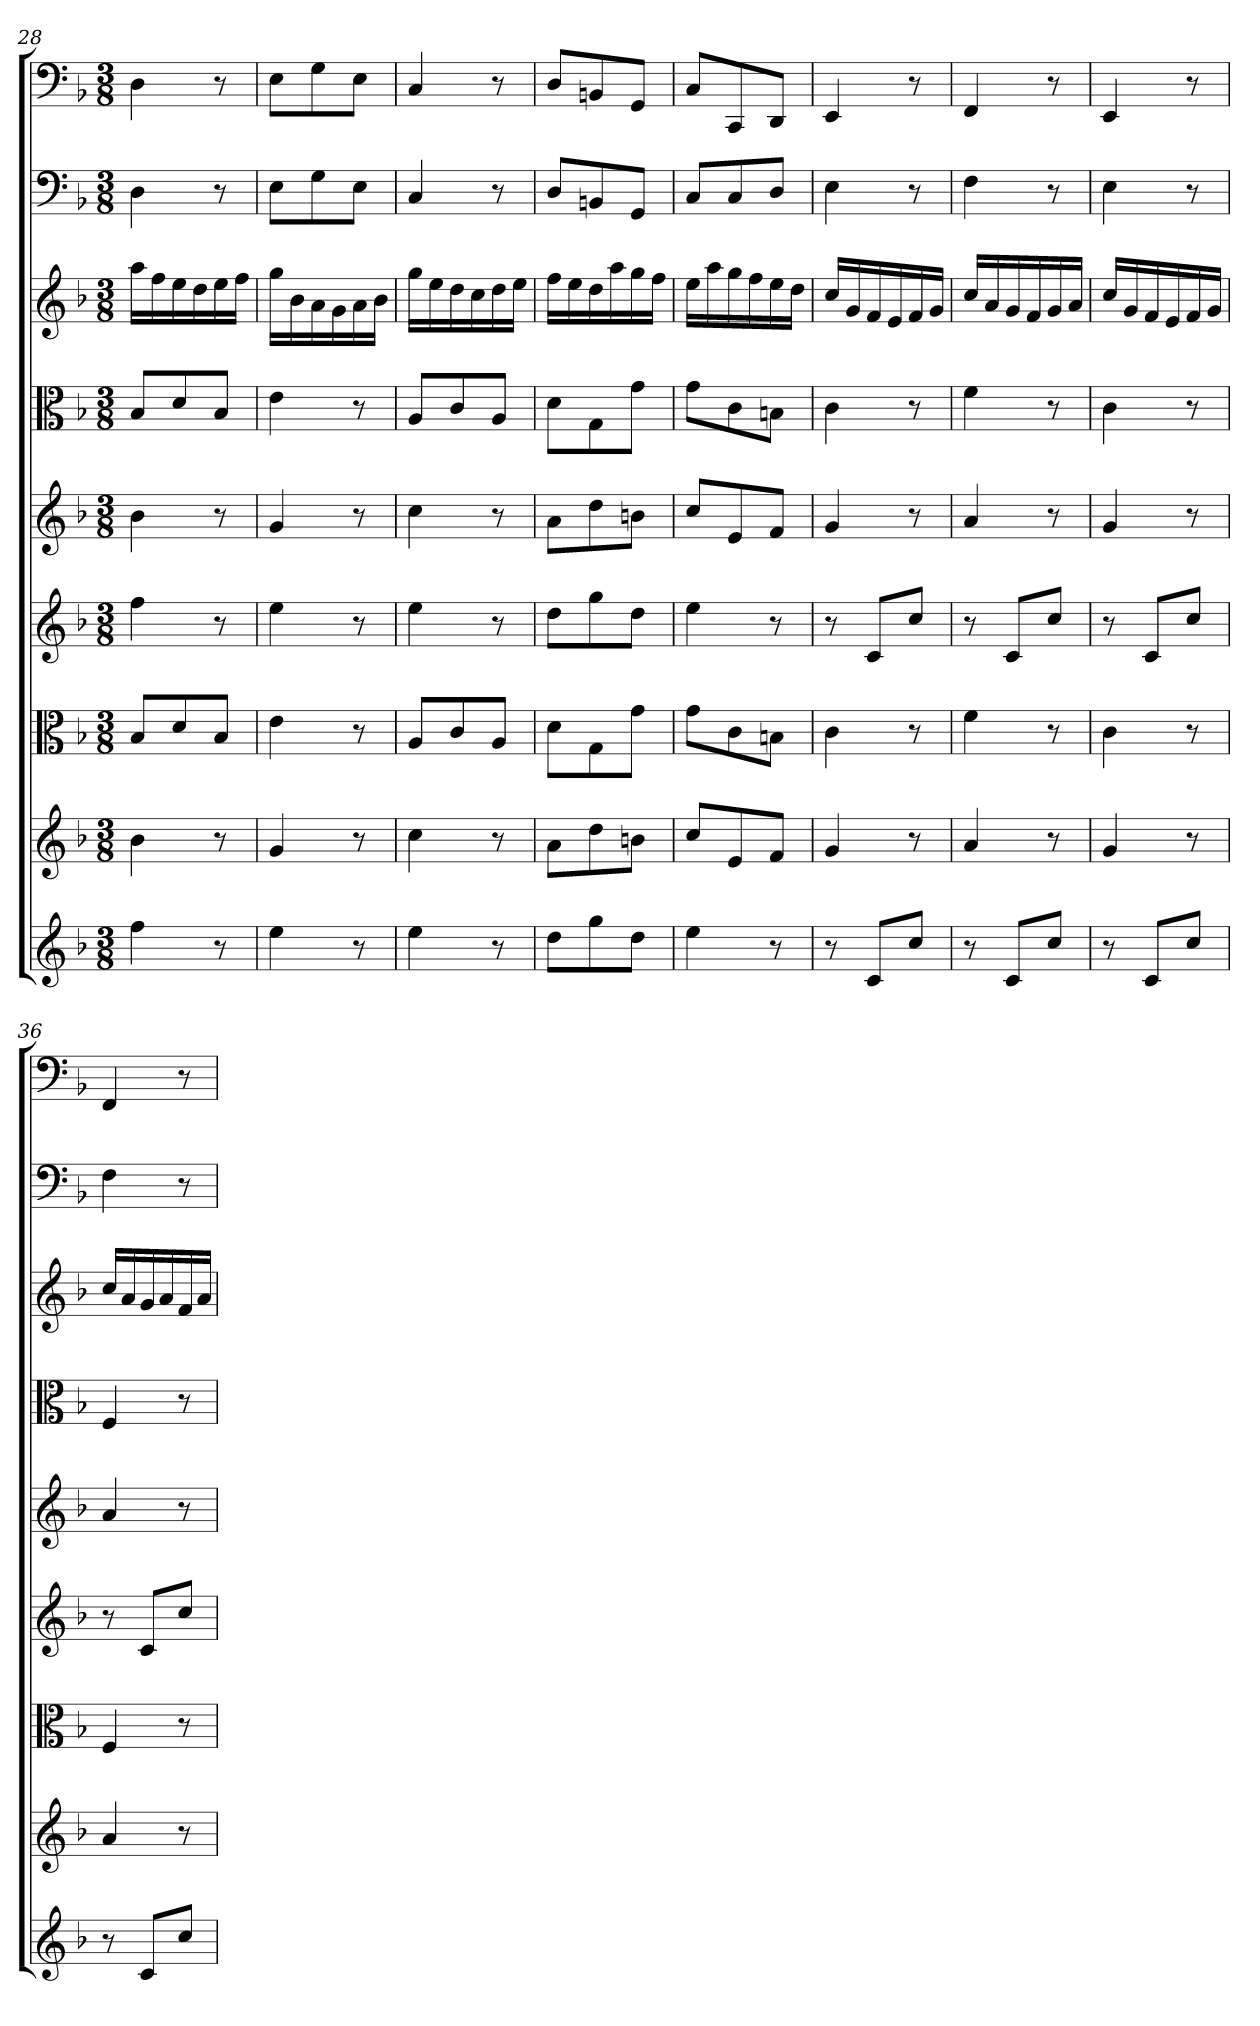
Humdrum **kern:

**kern	**kern	**kern	**kern	**kern	**kern	**kern	**kern	**kern
*part9	*part8	*part7	*part6	*part5	*part4	*part3	*part2	*part1
*staff9	*staff8	*staff7	*staff6	*staff5	*staff4	*staff3	*staff2	*staff1
*	*	*clefC3	*	*	*clefC3	*	*clefF4	*clefF4
*k[b-]	*k[b-]	*k[b-]	*k[b-]	*k[b-]	*k[b-]	*k[b-]	*k[b-]	*k[b-]
*d:	*d:	*d:	*d:	*d:	*d:	*d:	*d:	*d:
*M3/8	*M3/8	*M3/8	*M3/8	*M3/8	*M3/8	*M3/8	*M3/8	*M3/8
=28	=28	=28	=28	=28	=28	=28	=28	=28
4ff	4b-	8B-/L	4ff	4b-	8B-/L	16aaLL	4D	4D
.	.	.	.	.	.	16ff	.	.
.	.	8d/	.	.	8d/	16ee	.	.
.	.	.	.	.	.	16dd	.	.
8r	8r	8B-/J	8r	8r	8B-/J	16ee	8r	8r
.	.	.	.	.	.	16ffJJ	.	.
=29	=29	=29	=29	=29	=29	=29	=29	=29
4ee	4g	4e	4ee	4g	4e	16ggLL	8E\L	8E\L
.	.	.	.	.	.	16b-	.	.
.	.	.	.	.	.	16a	8G\	8G\
.	.	.	.	.	.	16g	.	.
8r	8r	8r	8r	8r	8r	16a	8E\J	8E\J
.	.	.	.	.	.	16b-JJ	.	.
=30	=30	=30	=30	=30	=30	=30	=30	=30
4ee	4cc	8A/L	4ee	4cc	8A/L	16ggLL	4C	4C
.	.	.	.	.	.	16ee	.	.
.	.	8c/	.	.	8c/	16dd	.	.
.	.	.	.	.	.	16cc	.	.
8r	8r	8A/J	8r	8r	8A/J	16dd	8r	8r
.	.	.	.	.	.	16eeJJ	.	.
=31	=31	=31	=31	=31	=31	=31	=31	=31
8ddL	8aL	8d\L	8ddL	8aL	8d\L	16ffLL	8D/L	8D/L
.	.	.	.	.	.	16ee	.	.
8gg	8dd	8G\	8gg	8dd	8G\	16dd	8BBn/	8BBn/
.	.	.	.	.	.	16aa	.	.
8ddJ	8bnJ	8g\J	8ddJ	8bnJ	8g\J	16gg	8GG/J	8GG/J
.	.	.	.	.	.	16ffJJ	.	.
=32	=32	=32	=32	=32	=32	=32	=32	=32
4ee	8ccL	8g\L	4ee	8ccL	8g\L	16eeLL	8C/L	8C/L
.	.	.	.	.	.	16aa	.	.
.	8e	8c\	.	8e	8c\	16gg	8C/	8CC/
.	.	.	.	.	.	16ff	.	.
8r	8fJ	8Bn\J	8r	8fJ	8Bn\J	16ee	8D/J	8DD/J
.	.	.	.	.	.	16ddJJ	.	.
=33	=33	=33	=33	=33	=33	=33	=33	=33
8r	4g	4c	8r	4g	4c	16ccLL	4E	4EE
.	.	.	.	.	.	16g	.	.
8cL	.	.	8cL	.	.	16f	.	.
.	.	.	.	.	.	16e	.	.
8ccJ	8r	8r	8ccJ	8r	8r	16f	8r	8r
.	.	.	.	.	.	16gJJ	.	.
=34	=34	=34	=34	=34	=34	=34	=34	=34
8r	4a	4f	8r	4a	4f	16ccLL	4F	4FF
.	.	.	.	.	.	16a	.	.
8cL	.	.	8cL	.	.	16g	.	.
.	.	.	.	.	.	16f	.	.
8ccJ	8r	8r	8ccJ	8r	8r	16g	8r	8r
.	.	.	.	.	.	16aJJ	.	.
=35	=35	=35	=35	=35	=35	=35	=35	=35
8r	4g	4c	8r	4g	4c	16ccLL	4E	4EE
.	.	.	.	.	.	16g	.	.
8cL	.	.	8cL	.	.	16f	.	.
.	.	.	.	.	.	16e	.	.
8ccJ	8r	8r	8ccJ	8r	8r	16f	8r	8r
.	.	.	.	.	.	16gJJ	.	.
=36	=36	=36	=36	=36	=36	=36	=36	=36
8r	4a	4F	8r	4a	4F	16ccLL	4F	4FF
.	.	.	.	.	.	16a	.	.
8cL	.	.	8cL	.	.	16g	.	.
.	.	.	.	.	.	16a	.	.
8ccJ	8r	8r	8ccJ	8r	8r	16f	8r	8r
.	.	.	.	.	.	16aJJ	.	.
=	=	=	=	=	=	=	=	=
*-	*-	*-	*-	*-	*-	*-	*-	*-
